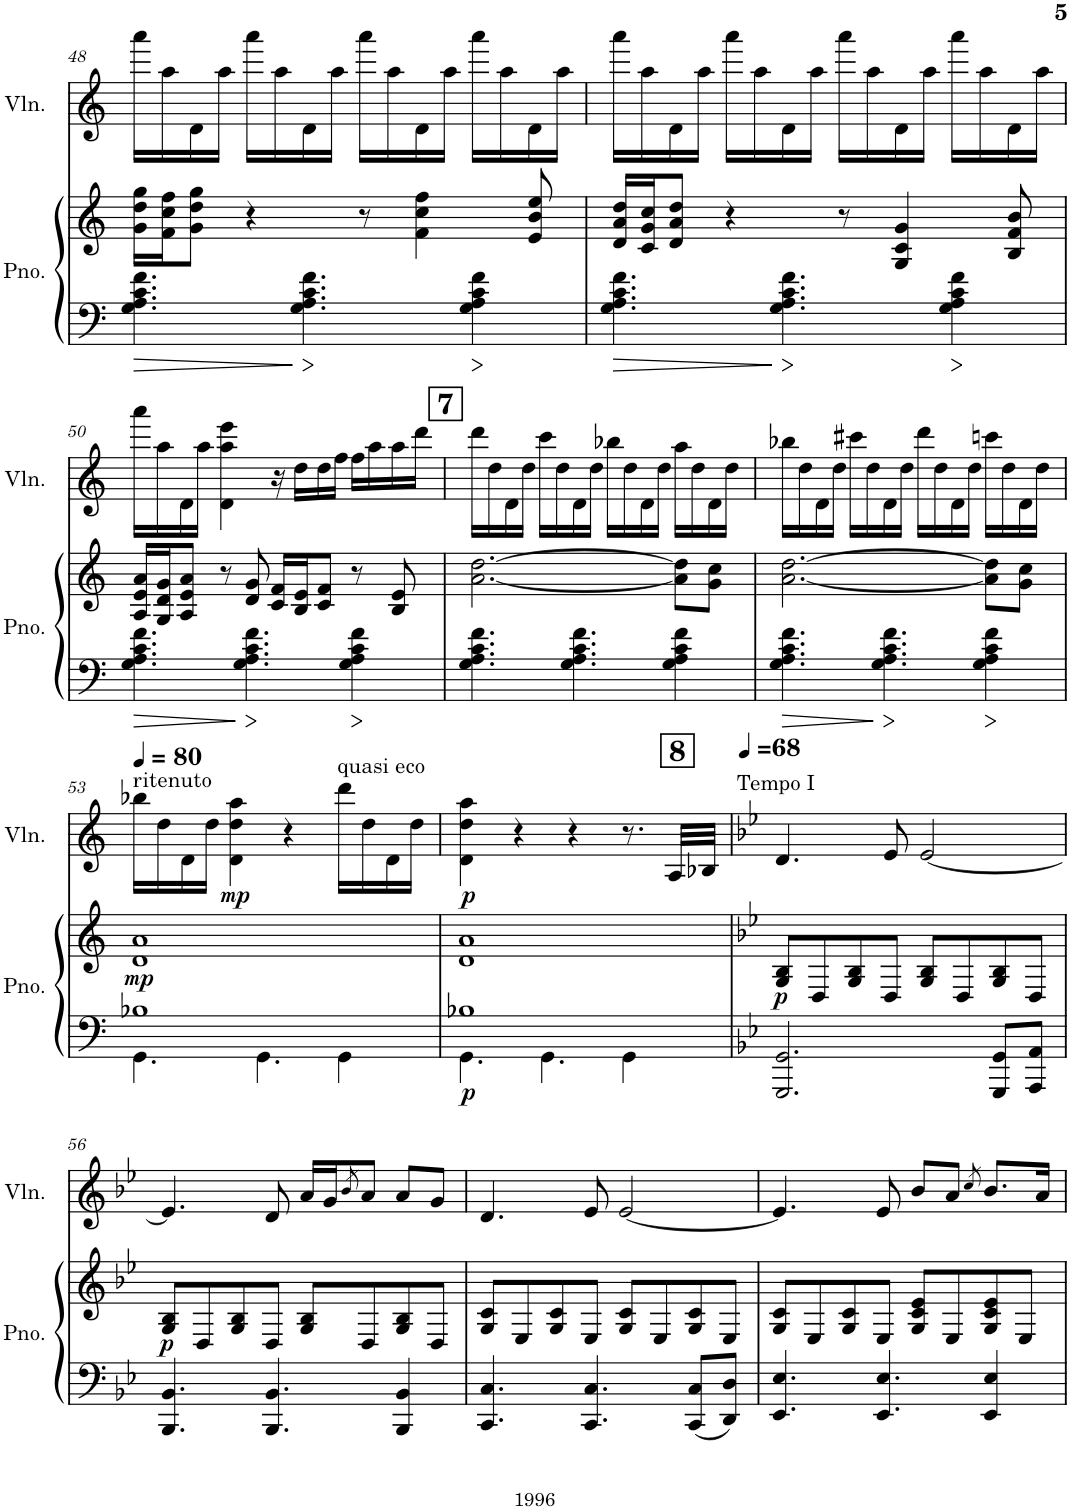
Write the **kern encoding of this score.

**kern	**kern	**dynam	**kern	**dynam
*part2	*part2	*part2	*part1	*part1
*staff3	*staff2	*staff2/3	*staff1	*staff1
*I"Piano	*	*	*I"Violin	*
*I'Pno.	*	*	*I'Vln.	*
!!LO:PB:g=z
*clefF4	*clefG2	*	*clefG2	*
*k[]	*k[]	*	*k[]	*
*M4/4	*M4/4	*	*M4/4	*
*met(c)	*met(c)	*	*met(c)	*
=48	=48	=48	=48	=48
4.G\ 4.A\ 4.c\ 4.f\	16g\ 16dd\ 16gg\LL	.	16aaa\LL	.
.	16f\ 16cc\ 16ff\J	.	16aa\	.
.	8g\ 8dd\ 8gg\J	.	16d\	.
.	.	.	16aa\JJ	.
.	4r	.	16aaa\LL	.
.	.	.	16aa\	.
4.G\ 4.A\ 4.c\ 4.f\	.	.	16d\	.
.	.	.	16aa\JJ	.
.	8r	.	16aaa\LL	.
.	.	.	16aa\	.
.	4f\ 4cc\ 4ff\	.	16d\	.
.	.	.	16aa\JJ	.
4G\ 4A\ 4c\ 4f\	.	.	16aaa\LL	.
.	.	.	16aa\	.
.	8e/ 8b/ 8ee/	.	16d\	.
.	.	.	16aa\JJ	.
=49	=49	=49	=49	=49
4.G\ 4.A\ 4.c\ 4.f\	16d/ 16a/ 16dd/LL	.	16aaa\LL	.
.	16c/ 16g/ 16cc/J	.	16aa\	.
.	8d/ 8a/ 8dd/J	.	16d\	.
.	.	.	16aa\JJ	.
.	4r	.	16aaa\LL	.
.	.	.	16aa\	.
4.G\ 4.A\ 4.c\ 4.f\	.	.	16d\	.
.	.	.	16aa\JJ	.
.	8r	.	16aaa\LL	.
.	.	.	16aa\	.
.	4G/ 4c/ 4g/	.	16d\	.
.	.	.	16aa\JJ	.
4G\ 4A\ 4c\ 4f\	.	.	16aaa\LL	.
.	.	.	16aa\	.
.	8B/ 8f/ 8b/	.	16d\	.
.	.	.	16aa\JJ	.
!!LO:LB:g=z
=50	=50	=50	=50	=50
4.G\ 4.A\ 4.c\ 4.f\	16A/ 16e/ 16a/LL	.	16aaa\LL	.
.	16G/ 16d/ 16g/J	.	16aa\	.
.	8A/ 8e/ 8a/J	.	16d\	.
.	.	.	16aa\JJ	.
.	8r	.	4d\ 4aa\ 4eee\	.
4.G\ 4.A\ 4.c\ 4.f\	8d/ 8g/	.	.	.
.	16c/ 16f/LL	.	16r	.
.	16B/ 16e/J	.	16dd\LL	.
.	8c/ 8f/J	.	16dd\	.
.	.	.	16ff\JJ	.
4G\ 4A\ 4c\ 4f\	8r	.	16ff\LL	.
.	.	.	16aa\	.
.	8B/ 8e/	.	16aa\	.
.	.	.	16ddd\JJ	.
!!LO:REH:place=s1:a:B:cj:fs=14:t=7
=51	=51	=51	=51	=51
4.G\ 4.A\ 4.c\ 4.f\	[2.a\ [2.dd\	.	16ddd\LL	.
.	.	.	16dd\	.
.	.	.	16d\	.
.	.	.	16dd\JJ	.
.	.	.	16ccc\LL	.
.	.	.	16dd\	.
4.G\ 4.A\ 4.c\ 4.f\	.	.	16d\	.
.	.	.	16dd\JJ	.
.	.	.	16bb-X\LL	.
.	.	.	16dd\	.
.	.	.	16d\	.
.	.	.	16dd\JJ	.
4G\ 4A\ 4c\ 4f\	8a\] 8dd\]L	.	16aa\LL	.
.	.	.	16dd\	.
.	8g\ 8cc\J	.	16d\	.
.	.	.	16dd\JJ	.
=52	=52	=52	=52	=52
4.G\ 4.A\ 4.c\ 4.f\	[2.a\ [2.dd\	.	16bb-X\LL	.
.	.	.	16dd\	.
.	.	.	16d\	.
.	.	.	16dd\JJ	.
.	.	.	16ccc#X\LL	.
.	.	.	16dd\	.
4.G\ 4.A\ 4.c\ 4.f\	.	.	16d\	.
.	.	.	16dd\JJ	.
.	.	.	16ddd\LL	.
.	.	.	16dd\	.
.	.	.	16d\	.
.	.	.	16dd\JJ	.
4G\ 4A\ 4c\ 4f\	8a\] 8dd\]L	.	16cccn\LL	.
.	.	.	16dd\	.
.	8g\ 8cc\J	.	16d\	.
.	.	.	16dd\JJ	.
!!LO:LB:g=z
=53	=53	=53	=53	=53
*	*	*	*MM80	*
*^	*	*	*	*
!	!	!	!	!LO:TX:a:t=ritenuto	!
!	!	!	!LO:DY:b	!	!
1B-X	4.GG\	1d 1a	mp	16bb-X\LL	.
.	.	.	.	16dd\	.
.	.	.	.	16d\	.
.	.	.	.	16dd\JJ	.
!	!	!	!	!	!LO:DY:b
.	.	.	.	4d\ 4dd\ 4aa\	mp
.	4.GG\	.	.	.	.
.	.	.	.	4r	.
!	!	!	!	!LO:TX:a:t=quasi eco	!
.	4GG\	.	.	16ddd\LL	.
.	.	.	.	16dd\	.
.	.	.	.	16d\	.
.	.	.	.	16dd\JJ	.
=54	=54	=54	=54	=54	=54
!	!	!	!LO:DY:b=2	!	!LO:DY:b
1B-X	4.GG\	1d 1a	p	4d\ 4dd\ 4aa\	p
.	.	.	.	4r	.
.	4.GG\	.	.	.	.
.	.	.	.	4r	.
.	4GG\	.	.	8.r	.
.	.	.	.	32A/LLL	.
.	.	.	.	32B-X/JJJ	.
*v	*v	*	*	*	*
=55	=55	=55	=55	=55
!!LO:REH:place=s1:a:B:cj:fs=14:t=8
*k[b-e-]	*k[b-e-]	*	*k[b-e-]	*
*	*	*	*MM68	*
!	!	!	!LO:TX:a:t=Tempo I	!
!	!	!LO:DY:b	!	!
2.GGG/ 2.GG/	8G/ 8B-/L	p	4.d/	.
.	8D/	.	.	.
.	8G/ 8B-/	.	.	.
.	8D/J	.	8e-/	.
.	8G/ 8B-/L	.	[2e-/	.
.	8D/	.	.	.
8GGG/ 8GG/L	8G/ 8B-/	.	.	.
8AAA/ 8AA/J	8D/J	.	.	.
!!LO:LB:g=z
=56	=56	=56	=56	=56
!	!	!LO:DY:b	!	!
4.BBB-/ 4.BB-/	8G/ 8B-/L	p	4.e-/]	.
.	8D/	.	.	.
.	8G/ 8B-/	.	.	.
4.BBB-/ 4.BB-/	8D/J	.	8d/	.
.	8G/ 8B-/L	.	16a/LL	.
.	.	.	16g/J	.
.	.	.	8qb-/	.
.	8D/	.	8a/J	.
4BBB-/ 4BB-/	8G/ 8B-/	.	8a/L	.
.	8D/J	.	8g/J	.
=57	=57	=57	=57	=57
4.CC/ 4.C/	8G/ 8c/L	.	4.d/	.
.	8E-/	.	.	.
.	8G/ 8c/	.	.	.
4.CC/ 4.C/	8E-/J	.	8e-/	.
.	8G/ 8c/L	.	[2e-/	.
.	8E-/	.	.	.
8CC/ 8C/L	8G/ 8c/	.	.	.
8DD/ 8D/J	8E-/J	.	.	.
=58	=58	=58	=58	=58
4.EE-/ 4.E-/	8G/ 8c/L	.	4.e-/]	.
.	8E-/	.	.	.
.	8G/ 8c/	.	.	.
4.EE-/ 4.E-/	8E-/J	.	8e-/	.
.	8G/ 8c/ 8e-/L	.	8b-/L	.
.	8E-/	.	8a/J	.
.	.	.	8qcc/	.
4EE-/ 4E-/	8G/ 8c/ 8e-/	.	8.b-/L	.
.	8E-/J	.	.	.
.	.	.	16a/Jk	.
=	=	=	=	=
*-	*-	*-	*-	*-
